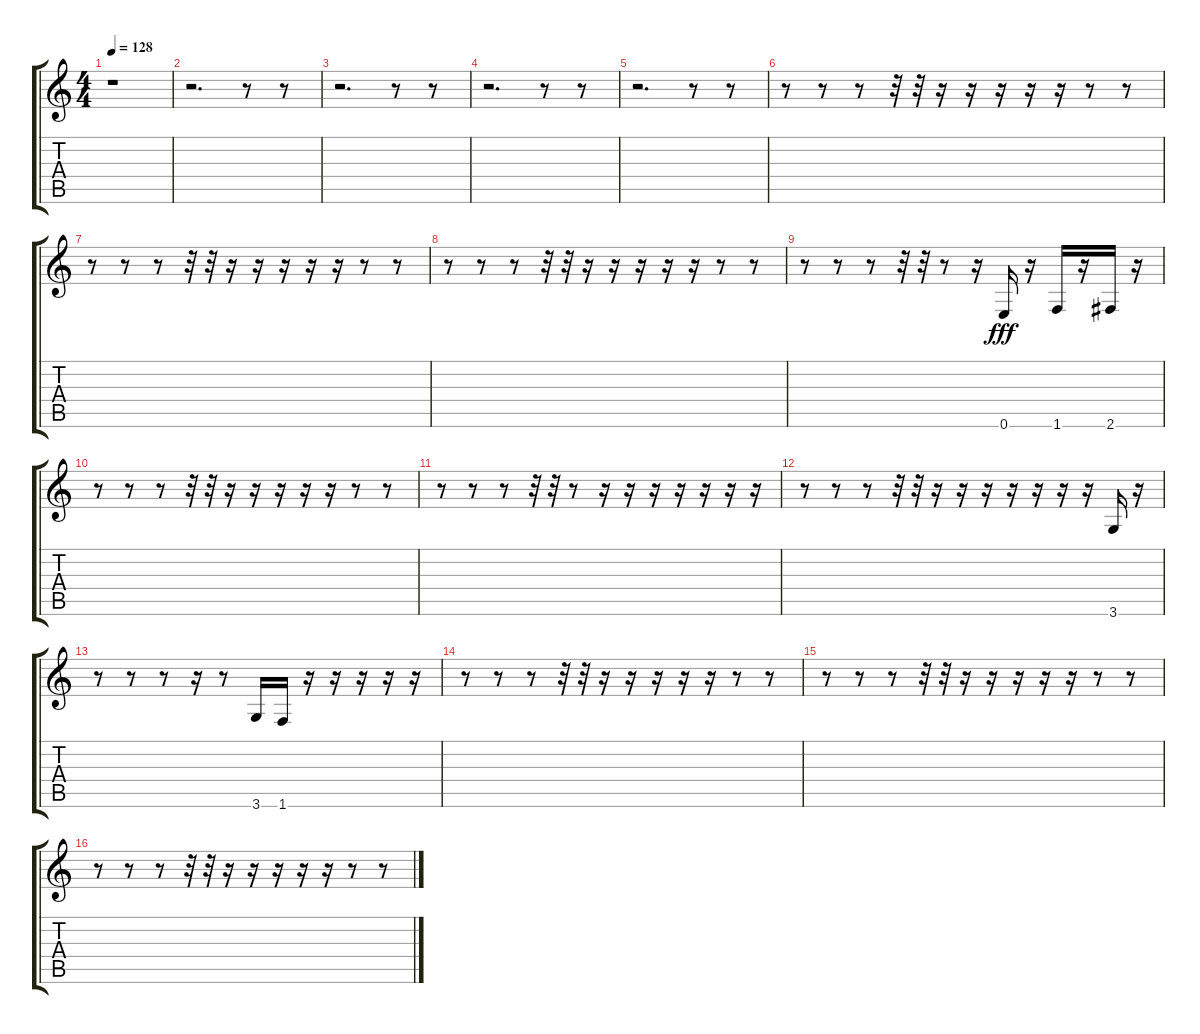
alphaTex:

\track "" {instrument synthbass2}
\staff {score tabs}
\tuning (E4 B3 G3 D3 A2 E2) {hide}
\ts (4 4)
\tempo 128
\clef g2
\ks c
r.1{dy fff instrument synthbass2} |
r.2{d} r.8 r.8 |
r.2{d} r.8 r.8 |
r.2{d} r.8 r.8 |
r.2{d} r.8 r.8 |
r.8 r.8 r.8 r.32 r.32 r.16 r.16 r.16 r.16 r.16 r.8 r.8 |
r.8 r.8 r.8 r.32 r.32 r.16 r.16 r.16 r.16 r.16 r.8 r.8 |
r.8 r.8 r.8 r.32 r.32 r.16 r.16 r.16 r.16 r.16 r.8 r.8 |
r.8 r.8 r.8 r.32 r.32 r.8 r.16 0.6.16 r.16 1.6.16 r.16 2.6.16 r.16 |
r.8 r.8 r.8 r.32 r.32 r.16 r.16 r.16 r.16 r.16 r.8 r.8 |
r.8 r.8 r.8 r.32 r.32 r.8 r.16 r.16 r.16 r.16 r.16 r.16 r.16 |
r.8 r.8 r.8 r.32 r.32 r.16 r.16 r.16 r.16 r.16 r.16 r.16 3.6.16 r.16 |
r.8 r.8 r.8 r.16 r.8 3.6.16 1.6.16 r.16 r.16 r.16 r.16 r.16 |
r.8 r.8 r.8 r.32 r.32 r.16 r.16 r.16 r.16 r.16 r.8 r.8 |
r.8 r.8 r.8 r.32 r.32 r.16 r.16 r.16 r.16 r.16 r.8 r.8 |
r.8 r.8 r.8 r.32 r.32 r.16 r.16 r.16 r.16 r.16 r.8 r.8
